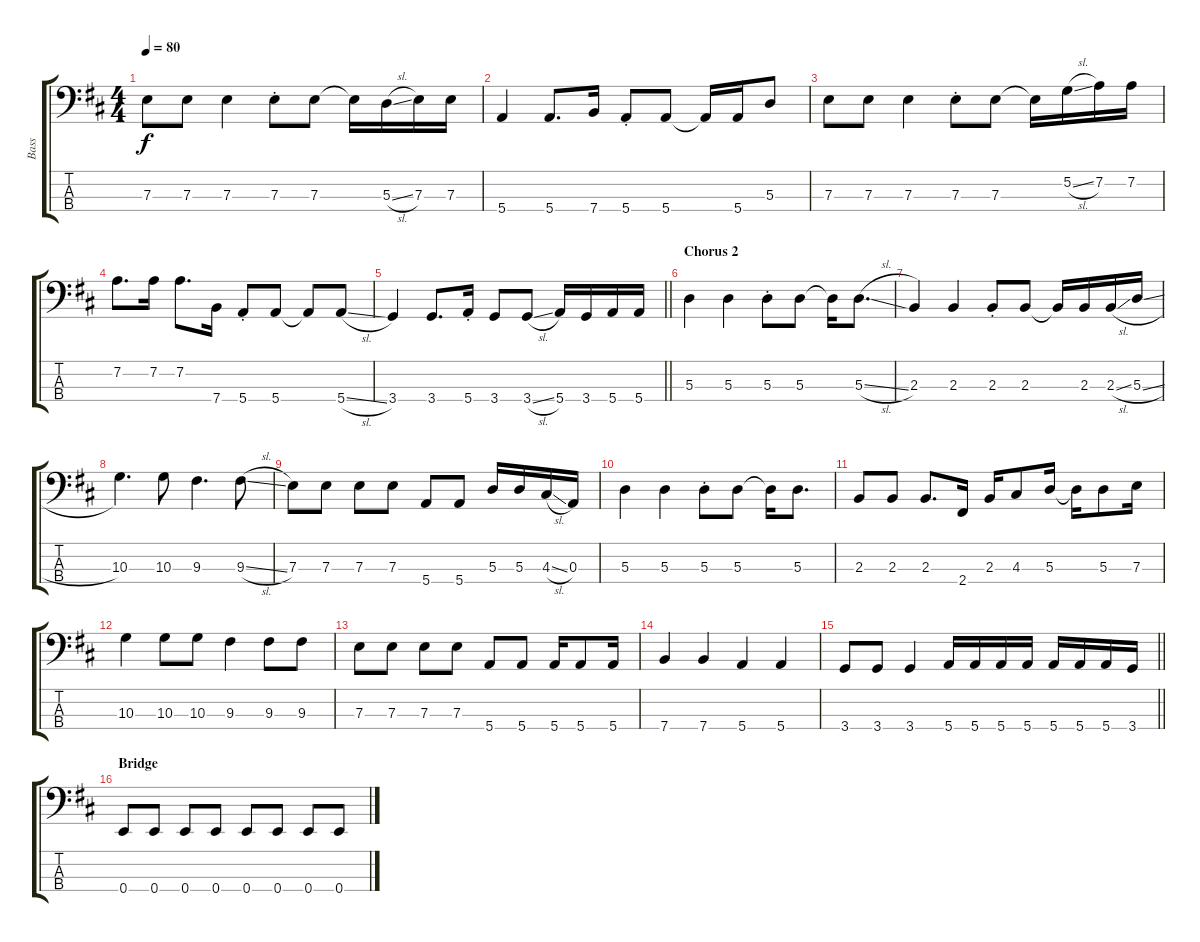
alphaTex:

\track ("Bass" "Bass") {instrument electricbassfinger}
\staff {score tabs}
\tuning (G2 D2 A1 E1) {hide}
\ts (4 4)
\tempo 80
\clef f4
\ks d
7.3.8{dy f} 7.3.8 7.3.4 7.3{st}.8 7.3.8 7.3{t}.16 5.3{sl}.16 7.3.16 7.3.16 |
5.4.4 5.4.8{d} 7.4.16 5.4{st}.8 5.4.8 5.4{t}.16 5.4.16 5.3.8 |
7.3.8 7.3.8 7.3.4 7.3{st}.8 7.3.8 7.3{t}.16 5.2{sl}.16 7.2.16 7.2.16 |
7.2.8{d} 7.2.16 7.2.8{d} 7.4.16 5.4{st}.8 5.4.8 5.4{t}.8 5.4{sl}.8 |
\barLineRight lightlight
3.4.4 3.4.8{d} 5.4{st}.16 3.4.8 3.4{sl}.8 5.4.16 3.4.16 5.4.16 5.4.16 |
\section ("" "Chorus 2")
5.3.4 5.3.4 5.3{st}.8 5.3.8 5.3{t}.16 5.3{sl}.8{d} |
2.3.4 2.3.4 2.3{st}.8 2.3.8 2.3{t}.16 2.3.16 2.3{sl}.16 5.3{sl}.16 |
10.3.4{d} 10.3.8 9.3.4{d} 9.3{sl}.8 |
7.3.8 7.3.8 7.3.8 7.3.8 5.4.8 5.4.8 5.3.16 5.3.16 4.3{sl}.16 0.3.16 |
5.3.4 5.3.4 5.3{st}.8 5.3.8 5.3{t}.16 5.3.8{d} |
2.3.8 2.3.8 2.3.8{d} 2.4.16 2.3.16 4.3.8 5.3.16 5.3{t}.16 5.3.8 7.3.16 |
10.3.4 10.3.8 10.3.8 9.3.4 9.3.8 9.3.8 |
7.3.8 7.3.8 7.3.8 7.3.8 5.4.8 5.4.8 5.4.16 5.4.8 5.4.16 |
7.4.4 7.4.4 5.4.4 5.4.4 |
\barLineRight lightlight
3.4.8 3.4.8 3.4.4 5.4.16 5.4.16 5.4.16 5.4.16 5.4.16 5.4.16 5.4.16 3.4.16 |
\section ("" "Bridge")
0.4.8 0.4.8 0.4.8 0.4.8 0.4.8 0.4.8 0.4.8 0.4.8
